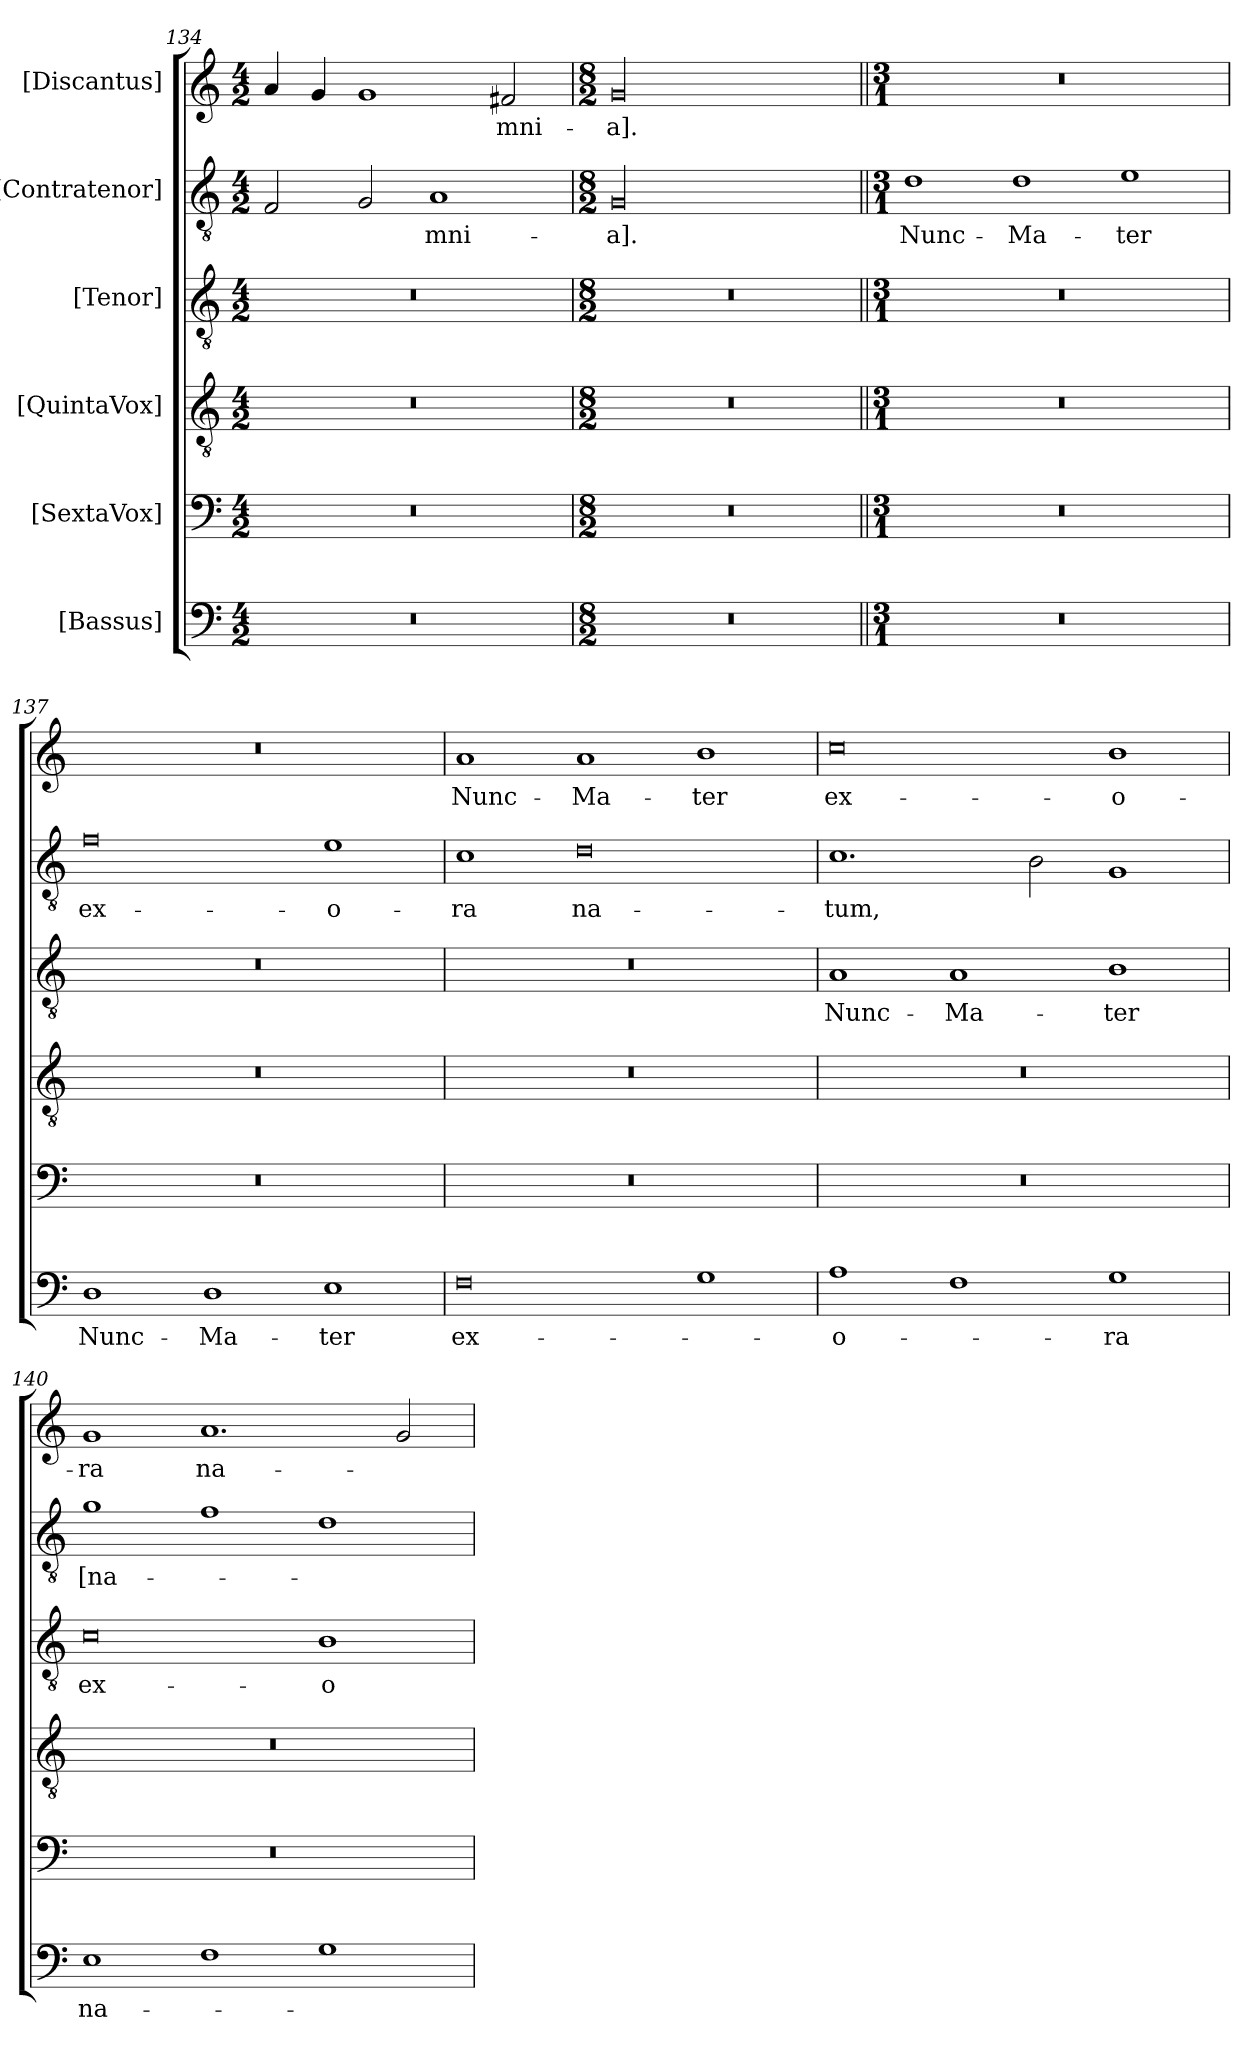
**kern	**text	**kern	**kern	**kern	**text	**kern	**text	**kern	**text
*part6	*part6	*part5	*part4	*part3	*part3	*part2	*part2	*part1	*part1
*staff6	*staff6	*staff5	*staff4	*staff3	*staff3	*staff2	*staff2	*staff1	*staff1
*I"[Bassus]	*	*I"[SextaVox]	*I"[QuintaVox]	*I"[Tenor]	*	*I"[Contratenor]	*	*I"[Discantus]	*
*clefF4	*	*clefF4	*clefGv2	*clefGv2	*	*clefGv2	*	*clefG2	*
*k[]	*	*k[]	*k[]	*k[]	*	*k[]	*	*k[]	*
*M4/2	*	*M4/2	*M4/2	*M4/2	*	*M4/2	*	*M4/2	*
=134	=134	=134	=134	=134	=134	=134	=134	=134	=134
0r	.	0r	0r	0r	.	2F/	.	4a/	.
.	.	.	.	.	.	.	.	4g/	.
.	.	.	.	.	.	2G/	.	1g/	.
.	.	.	.	.	.	1A/	-mni-	.	.
.	.	.	.	.	.	.	.	2f#X/	-mni-
=135	=135	=135	=135	=135	=135	=135	=135	=135	=135
*M8/2	*	*M8/2	*M8/2	*M8/2	*	*M8/2	*	*M8/2	*
00r	.	00r	00r	00r	.	00G/	-a].	00g/	-a].
=136||	=136||	=136||	=136||	=136||	=136||	=136||	=136||	=136||	=136||
*M3/1	*	*M3/1	*M3/1	*M3/1	*	*M3/1	*	*M3/1	*
!LO:N:vis=0	!	!LO:N:vis=0	!LO:N:vis=0	!LO:N:vis=0	!	!	!	!LO:N:vis=0	!
0.r	.	0.r	0.r	0.r	.	1d\	Nunc-	0.r	.
.	.	.	.	.	.	1d\	Ma-	.	.
.	.	.	.	.	.	1e\	-ter	.	.
=137	=137	=137	=137	=137	=137	=137	=137	=137	=137
!	!	!LO:N:vis=0	!LO:N:vis=0	!LO:N:vis=0	!	!	!	!LO:N:vis=0	!
1D\	Nunc-	0.r	0.r	0.r	.	0f\	ex-	0.r	.
1D\	Ma-	.	.	.	.	.	.	.	.
1E\	-ter	.	.	.	.	1e\	-o-	.	.
=138	=138	=138	=138	=138	=138	=138	=138	=138	=138
!	!	!LO:N:vis=0	!LO:N:vis=0	!LO:N:vis=0	!	!	!	!	!
0F\	ex-	0.r	0.r	0.r	.	1c\	-ra	1a/	Nunc-
.	.	.	.	.	.	0d\	na-	1a/	Ma-
1G\	.	.	.	.	.	.	.	1b\	-ter
=139	=139	=139	=139	=139	=139	=139	=139	=139	=139
!	!	!LO:N:vis=0	!LO:N:vis=0	!	!	!	!	!	!
1A\	-o-	0.r	0.r	1A/	Nunc-	1.c\	-tum,	0cc\	ex-
1F\	.	.	.	1A/	Ma-	.	.	.	.
.	.	.	.	.	.	2B\	.	.	.
1G\	-ra	.	.	1B\	-ter	1G/	.	1b\	-o-
=140	=140	=140	=140	=140	=140	=140	=140	=140	=140
!	!	!LO:N:vis=0	!LO:N:vis=0	!	!	!	!	!	!
1E\	na-	0.r	0.r	0c\	ex-	1g\	[na-	1g/	-ra
1F\	.	.	.	.	.	1f\	.	1.a/	na-
1G\	.	.	.	1B\	-o-	1d\	.	.	.
.	.	.	.	.	.	.	.	2g/	.
=	=	=	=	=	=	=	=	=	=
*-	*-	*-	*-	*-	*-	*-	*-	*-	*-
